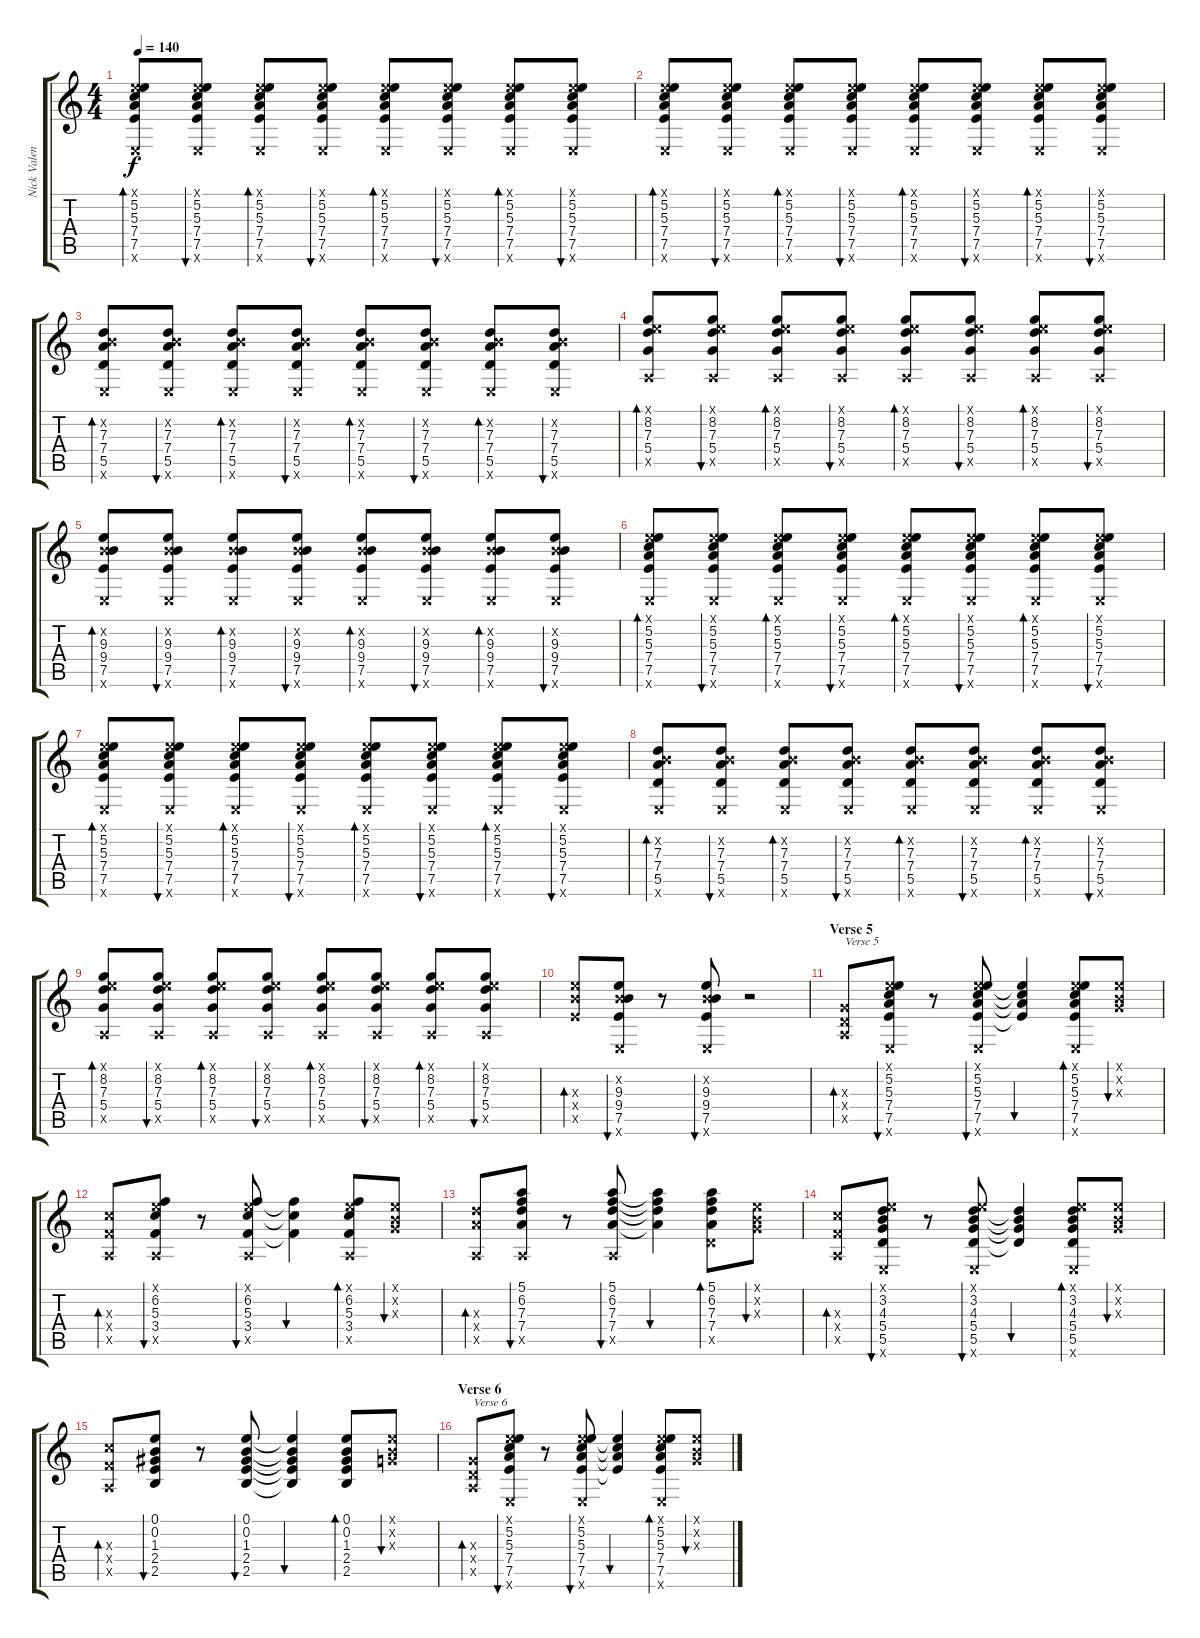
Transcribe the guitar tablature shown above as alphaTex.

\track ("Nick Valensi? (left)" "Nick Valen") {instrument electricguitarjazz}
\staff {score tabs}
\tuning (E4 B3 G3 D3 A2 E2) {hide}
\ts (4 4)
\tempo 140
\clef g2
\ks c
(0.1{x} 5.2 5.3 7.4 7.5 0.6{x}).8{bd 60 dy f} (0.1{x} 5.2 5.3 7.4 7.5 0.6{x}).8{bu 60} (0.1{x} 5.2 5.3 7.4 7.5 0.6{x}).8{bd 60} (0.1{x} 5.2 5.3 7.4 7.5 0.6{x}).8{bu 60} (0.1{x} 5.2 5.3 7.4 7.5 0.6{x}).8{bd 60} (0.1{x} 5.2 5.3 7.4 7.5 0.6{x}).8{bu 60} (0.1{x} 5.2 5.3 7.4 7.5 0.6{x}).8{bd 60} (0.1{x} 5.2 5.3 7.4 7.5 0.6{x}).8{bu 60} |
(0.1{x} 5.2 5.3 7.4 7.5 0.6{x}).8{bd 60} (0.1{x} 5.2 5.3 7.4 7.5 0.6{x}).8{bu 60} (0.1{x} 5.2 5.3 7.4 7.5 0.6{x}).8{bd 60} (0.1{x} 5.2 5.3 7.4 7.5 0.6{x}).8{bu 60} (0.1{x} 5.2 5.3 7.4 7.5 0.6{x}).8{bd 60} (0.1{x} 5.2 5.3 7.4 7.5 0.6{x}).8{bu 60} (0.1{x} 5.2 5.3 7.4 7.5 0.6{x}).8{bd 60} (0.1{x} 5.2 5.3 7.4 7.5 0.6{x}).8{bu 60} |
(0.2{x} 7.3 7.4 5.5 0.6{x}).8{bd 60} (0.2{x} 7.3 7.4 5.5 0.6{x}).8{bu 60} (0.2{x} 7.3 7.4 5.5 0.6{x}).8{bd 60} (0.2{x} 7.3 7.4 5.5 0.6{x}).8{bu 60} (0.2{x} 7.3 7.4 5.5 0.6{x}).8{bd 60} (0.2{x} 7.3 7.4 5.5 0.6{x}).8{bu 60} (0.2{x} 7.3 7.4 5.5 0.6{x}).8{bd 60} (0.2{x} 7.3 7.4 5.5 0.6{x}).8{bu 60} |
(0.1{x} 8.2 7.3 5.4 0.5{x}).8{bd 60} (0.1{x} 8.2 7.3 5.4 0.5{x}).8{bu 60} (0.1{x} 8.2 7.3 5.4 0.5{x}).8{bd 60} (0.1{x} 8.2 7.3 5.4 0.5{x}).8{bu 60} (0.1{x} 8.2 7.3 5.4 0.5{x}).8{bd 60} (0.1{x} 8.2 7.3 5.4 0.5{x}).8{bu 60} (0.1{x} 8.2 7.3 5.4 0.5{x}).8{bd 60} (0.1{x} 8.2 7.3 5.4 0.5{x}).8{bu 60} |
(0.2{x} 9.3 9.4 7.5 0.6{x}).8{bd 60} (0.2{x} 9.3 9.4 7.5 0.6{x}).8{bu 60} (0.2{x} 9.3 9.4 7.5 0.6{x}).8{bd 60} (0.2{x} 9.3 9.4 7.5 0.6{x}).8{bu 60} (0.2{x} 9.3 9.4 7.5 0.6{x}).8{bd 60} (0.2{x} 9.3 9.4 7.5 0.6{x}).8{bu 60} (0.2{x} 9.3 9.4 7.5 0.6{x}).8{bd 60} (0.2{x} 9.3 9.4 7.5 0.6{x}).8{bu 60} |
(0.1{x} 5.2 5.3 7.4 7.5 0.6{x}).8{bd 60} (0.1{x} 5.2 5.3 7.4 7.5 0.6{x}).8{bu 60} (0.1{x} 5.2 5.3 7.4 7.5 0.6{x}).8{bd 60} (0.1{x} 5.2 5.3 7.4 7.5 0.6{x}).8{bu 60} (0.1{x} 5.2 5.3 7.4 7.5 0.6{x}).8{bd 60} (0.1{x} 5.2 5.3 7.4 7.5 0.6{x}).8{bu 60} (0.1{x} 5.2 5.3 7.4 7.5 0.6{x}).8{bd 60} (0.1{x} 5.2 5.3 7.4 7.5 0.6{x}).8{bu 60} |
(0.1{x} 5.2 5.3 7.4 7.5 0.6{x}).8{bd 60} (0.1{x} 5.2 5.3 7.4 7.5 0.6{x}).8{bu 60} (0.1{x} 5.2 5.3 7.4 7.5 0.6{x}).8{bd 60} (0.1{x} 5.2 5.3 7.4 7.5 0.6{x}).8{bu 60} (0.1{x} 5.2 5.3 7.4 7.5 0.6{x}).8{bd 60} (0.1{x} 5.2 5.3 7.4 7.5 0.6{x}).8{bu 60} (0.1{x} 5.2 5.3 7.4 7.5 0.6{x}).8{bd 60} (0.1{x} 5.2 5.3 7.4 7.5 0.6{x}).8{bu 60} |
(0.2{x} 7.3 7.4 5.5 0.6{x}).8{bd 60} (0.2{x} 7.3 7.4 5.5 0.6{x}).8{bu 60} (0.2{x} 7.3 7.4 5.5 0.6{x}).8{bd 60} (0.2{x} 7.3 7.4 5.5 0.6{x}).8{bu 60} (0.2{x} 7.3 7.4 5.5 0.6{x}).8{bd 60} (0.2{x} 7.3 7.4 5.5 0.6{x}).8{bu 60} (0.2{x} 7.3 7.4 5.5 0.6{x}).8{bd 60} (0.2{x} 7.3 7.4 5.5 0.6{x}).8{bu 60} |
(0.1{x} 8.2 7.3 5.4 0.5{x}).8{bd 60} (0.1{x} 8.2 7.3 5.4 0.5{x}).8{bu 60} (0.1{x} 8.2 7.3 5.4 0.5{x}).8{bd 60} (0.1{x} 8.2 7.3 5.4 0.5{x}).8{bu 60} (0.1{x} 8.2 7.3 5.4 0.5{x}).8{bd 60} (0.1{x} 8.2 7.3 5.4 0.5{x}).8{bu 60} (0.1{x} 8.2 7.3 5.4 0.5{x}).8{bd 60} (0.1{x} 8.2 7.3 5.4 0.5{x}).8{bu 60} |
(9.3{x} 9.4{x} 7.5{x}).8{bd 60} (0.2{x} 9.3 9.4 7.5 0.6{x}).8{bu 60} r.8 (0.2{x} 9.3 9.4 7.5 0.6{x}).8{bu 60} r.2 |
\section ("" "Verse 5")
(0.3{x} 0.4{x} 0.5{x}).8{bd 60 txt "Verse 5"} (0.1{x} 5.2 5.3 7.4 7.5 0.6{x}).8{bu 60} r.8 (0.1{x} 5.2 5.3 7.4 7.5 0.6{x}).8{bu 60} (5.2{t} 5.3{t} 7.4{t} 7.5{t}).4{bu 60} (0.1{x} 5.2 5.3 7.4 7.5 0.6{x}).8{bd 60} (0.1{x} 0.2{x} 0.3{x}).8{bu 60} |
(5.3{x} 3.4{x} 0.5{x}).8{bd 60} (0.1{x} 6.2 5.3 3.4 0.5{x}).8{bu 60} r.8 (0.1{x} 6.2 5.3 3.4 0.5{x}).8{bu 60} (6.2{t} 5.3{t} 3.4{t}).4{bu 60} (0.1{x} 6.2 5.3 3.4 0.5{x}).8{bd 60} (0.1{x} 0.2{x} 0.3{x}).8{bu 60} |
(7.3{x} 7.4{x} 0.5{x}).8{bd 60} (5.1 6.2 7.3 7.4 0.5{x}).8{bu 60} r.8 (5.1 6.2 7.3 7.4 0.5{x}).8{bu 60} (5.1{t} 6.2{t} 7.3{t} 7.4{t}).4{bu 60} (5.1 6.2 7.3 7.4 5.5{x}).8{bd 60} (0.1{x} 0.2{x} 0.3{x}).8{bu 60} |
(5.3{x} 3.4{x} 0.5{x}).8{bd 60} (0.1{x} 3.2 4.3 5.4 5.5 0.6{x}).8{bu 60} r.8 (0.1{x} 3.2 4.3 5.4 5.5 0.6{x}).8{bu 60} (3.2{t} 4.3{t} 5.4{t} 5.5{t}).4{bu 60} (0.1{x} 3.2 4.3 5.4 5.5 0.6{x}).8{bd 60} (0.1{x} 0.2{x} 0.3{x}).8{bu 60} |
(5.3{x} 3.4{x} 0.5{x}).8{bd 60} (0.1 0.2 1.3 2.4 2.5).8{bu 60} r.8 (0.1 0.2 1.3 2.4 2.5).8{bu 60} (0.1{t} 0.2{t} 1.3{t} 2.4{t} 2.5{t}).4{bu 60} (0.1 0.2 1.3 2.4 2.5).8{bd 60} (0.1{x} 0.2{x} 0.3{x}).8{bu 60} |
\section ("" "Verse 6")
(0.3{x} 0.4{x} 0.5{x}).8{bd 60 txt "Verse 6"} (0.1{x} 5.2 5.3 7.4 7.5 0.6{x}).8{bu 60} r.8 (0.1{x} 5.2 5.3 7.4 7.5 0.6{x}).8{bu 60} (5.2{t} 5.3{t} 7.4{t} 7.5{t}).4{bu 60} (0.1{x} 5.2 5.3 7.4 7.5 0.6{x}).8{bd 60} (0.1{x} 0.2{x} 0.3{x}).8{bu 60}
